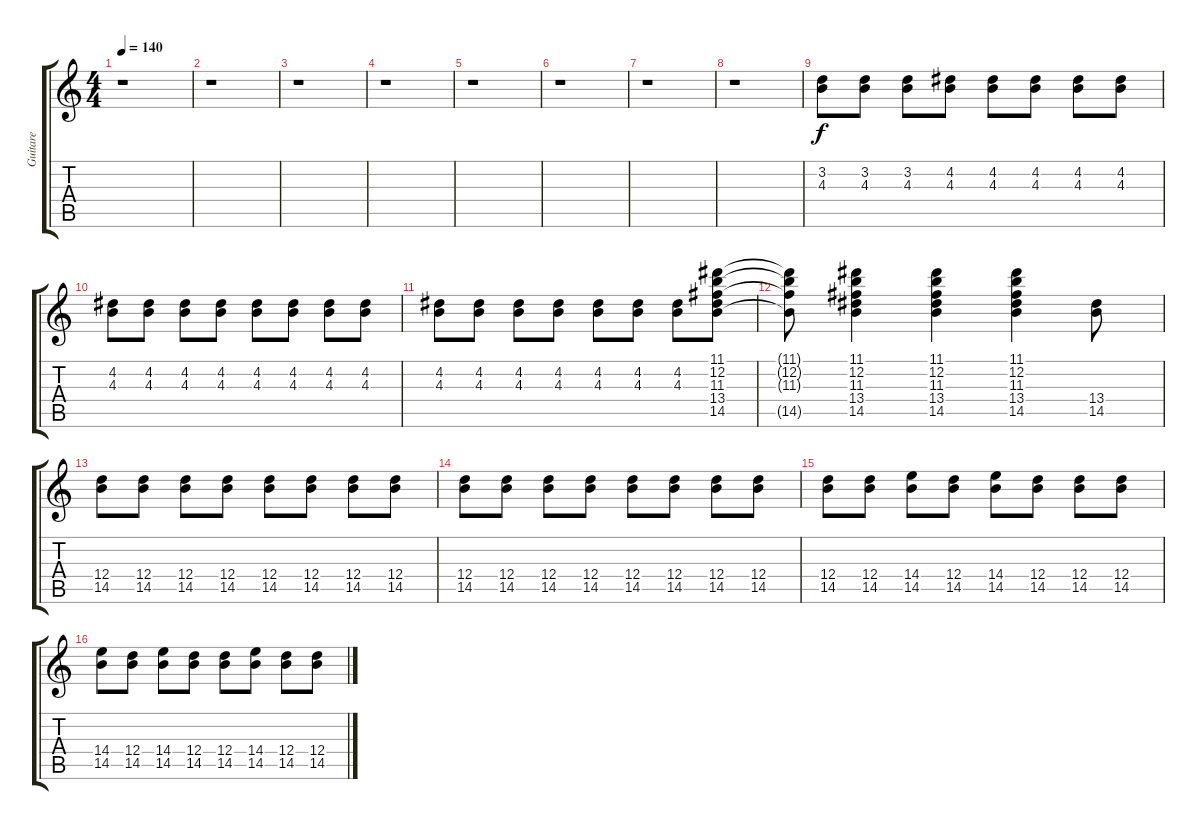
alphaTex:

\track ("Guitare" "Guitare") {instrument electricguitarjazz}
\staff {score tabs}
\tuning (E4 B3 G3 D3 A2 E2) {hide}
\ts (4 4)
\tempo 140
\clef g2
\ks c
r.1{dy pp} |
r.1 |
r.1 |
r.1 |
r.1 |
r.1 |
r.1 |
r.1 |
(3.2 4.3).8{dy f} (3.2 4.3).8 (3.2 4.3).8 (4.2 4.3).8 (4.2 4.3).8 (4.2 4.3).8 (4.2 4.3).8 (4.2 4.3).8 |
(4.2 4.3).8 (4.2 4.3).8 (4.2 4.3).8 (4.2 4.3).8 (4.2 4.3).8 (4.2 4.3).8 (4.2 4.3).8 (4.2 4.3).8 |
(4.2 4.3).8 (4.2 4.3).8 (4.2 4.3).8 (4.2 4.3).8 (4.2 4.3).8 (4.2 4.3).8 (4.2 4.3).8 (11.1 12.2 11.3 13.4 14.5).8 |
(11.1{t} 12.2{t} 11.3{t} 14.5{t}).8 (11.1 12.2 11.3 13.4 14.5).4 (11.1 12.2 11.3 13.4 14.5).4 (11.1 12.2 11.3 13.4 14.5).4 (13.4 14.5).8 |
(12.4 14.5).8 (12.4 14.5).8 (12.4 14.5).8 (12.4 14.5).8 (12.4 14.5).8 (12.4 14.5).8 (12.4 14.5).8 (12.4 14.5).8 |
(12.4 14.5).8 (12.4 14.5).8 (12.4 14.5).8 (12.4 14.5).8 (12.4 14.5).8 (12.4 14.5).8 (12.4 14.5).8 (12.4 14.5).8 |
(12.4 14.5).8 (12.4 14.5).8 (14.4 14.5).8 (12.4 14.5).8 (14.4 14.5).8 (12.4 14.5).8 (12.4 14.5).8 (12.4 14.5).8 |
(14.4 14.5).8 (12.4 14.5).8 (14.4 14.5).8 (12.4 14.5).8 (12.4 14.5).8 (14.4 14.5).8 (12.4 14.5).8 (12.4 14.5).8
